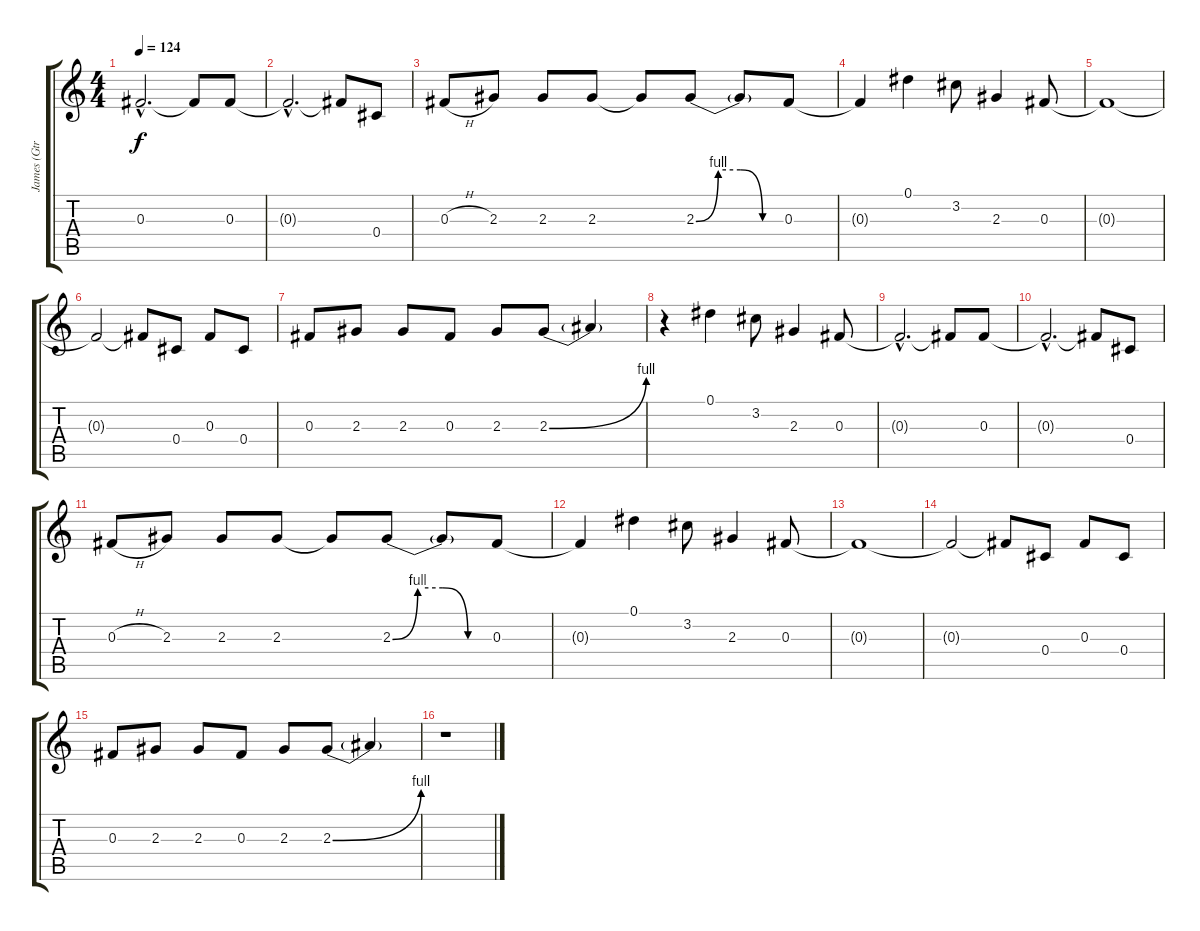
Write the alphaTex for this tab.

\track ("James (Gtr. 2 Clean)" "James (Gtr") {instrument electricguitarclean}
\staff {score tabs}
\tuning (Eb4 Bb3 Gb3 Db3 Ab2 Eb2) {hide}
\ts (4 4)
\tempo 124
\clef g2
\ks c
0.3{hac t}.2{d dy f} 0.3{t}.8 0.3.8 |
0.3{hac t}.2{d} 0.3{t}.8 0.4.8 |
0.3{h}.8 2.3.8 2.3.8 2.3.8 2.3{t}.8 2.3{be (custom 0 0 15 4 30 4 45 0 60 0)}.8 2.3{t}.8 0.3.8 |
0.3{t}.4 0.1.4 3.2.8 2.3.4 0.3.8 |
0.3{t}.1 |
0.3{t}.2 0.3{t}.8 0.4.8 0.3.8 0.4.8 |
0.3.8 2.3.8 2.3.8 0.3.8 2.3.8 2.3{be (bend 0 0 60 4)}.8 2.3{t}.4 |
r.4 0.1.4 3.2.8 2.3.4 0.3.8 |
0.3{hac t}.2{d} 0.3{t}.8 0.3.8 |
0.3{hac t}.2{d} 0.3{t}.8 0.4.8 |
0.3{h}.8 2.3.8 2.3.8 2.3.8 2.3{t}.8 2.3{be (custom 0 0 15 4 30 4 45 0 60 0)}.8 2.3{t}.8 0.3.8 |
0.3{t}.4 0.1.4 3.2.8 2.3.4 0.3.8 |
0.3{t}.1 |
0.3{t}.2 0.3{t}.8 0.4.8 0.3.8 0.4.8 |
0.3.8 2.3.8 2.3.8 0.3.8 2.3.8 2.3{be (bend 0 0 60 4)}.8 2.3{t}.4 |
r.1
